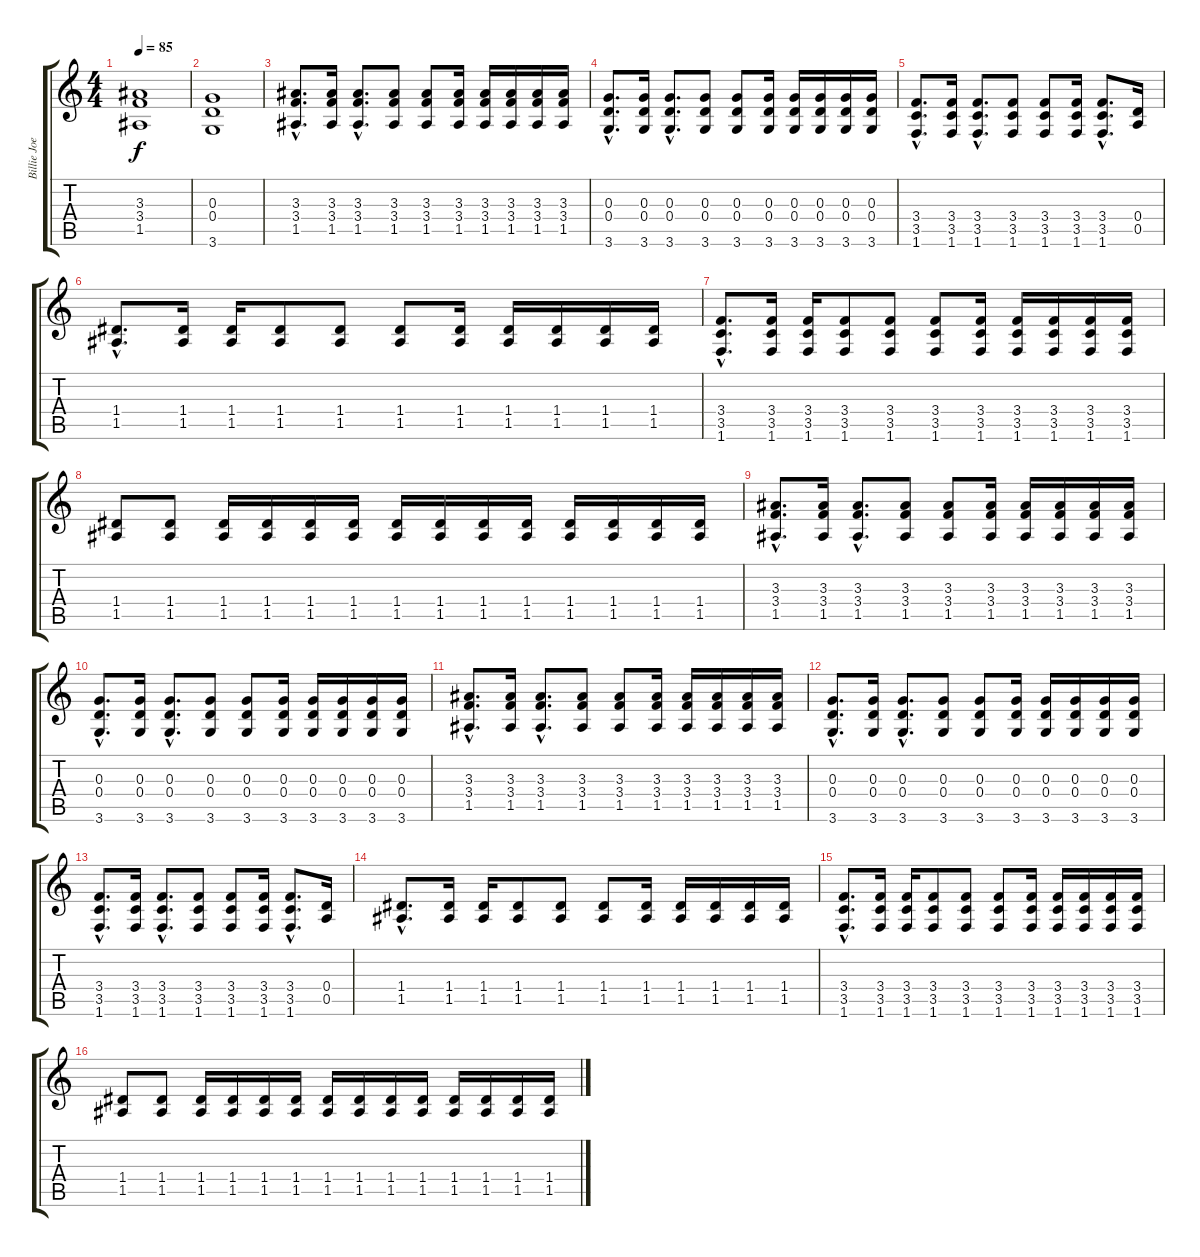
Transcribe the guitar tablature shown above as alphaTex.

\track ("Billie Joe Armstrong" "Billie Joe") {instrument electricguitarclean}
\staff {score tabs}
\tuning (E4 B3 G3 D3 A2 E2) {hide}
\ts (4 4)
\tempo 85
\clef g2
\ks c
(3.3 3.4 1.5).1{dy f instrument electricguitarclean} |
(0.3 0.4 3.6).1 |
(3.3{hac} 3.4{hac} 1.5{hac}).8{d} (3.3 3.4 1.5).16 (3.3{hac} 3.4{hac} 1.5{hac}).8{d} (3.3 3.4 1.5).8 (3.3 3.4 1.5).8 (3.3 3.4 1.5).16 (3.3 3.4 1.5).16 (3.3 3.4 1.5).16 (3.3 3.4 1.5).16 (3.3 3.4 1.5).16 |
(0.3{hac} 0.4{hac} 3.6{hac}).8{d} (0.3 0.4 3.6).16 (0.3{hac} 0.4{hac} 3.6{hac}).8{d} (0.3 0.4 3.6).8 (0.3 0.4 3.6).8 (0.3 0.4 3.6).16 (0.3 0.4 3.6).16 (0.3 0.4 3.6).16 (0.3 0.4 3.6).16 (0.3 0.4 3.6).16 |
(3.4{hac} 3.5{hac} 1.6{hac}).8{d} (3.4 3.5 1.6).16 (3.4{hac} 3.5{hac} 1.6{hac}).8{d} (3.4 3.5 1.6).8 (3.4 3.5 1.6).8 (3.4 3.5 1.6).16 (3.4{hac} 3.5{hac} 1.6{hac}).8{d} (0.4 0.5).16 |
(1.4{hac} 1.5{hac}).8{d} (1.4 1.5).16 (1.4 1.5).16 (1.4 1.5).8 (1.4 1.5).8 (1.4 1.5).8 (1.4 1.5).16 (1.4 1.5).16 (1.4 1.5).16 (1.4 1.5).16 (1.4 1.5).16 |
(3.4{hac} 3.5{hac} 1.6{hac}).8{d} (3.4 3.5 1.6).16 (3.4 3.5 1.6).16 (3.4 3.5 1.6).8 (3.4 3.5 1.6).8 (3.4 3.5 1.6).8 (3.4 3.5 1.6).16 (3.4 3.5 1.6).16 (3.4 3.5 1.6).16 (3.4 3.5 1.6).16 (3.4 3.5 1.6).16 |
(1.4 1.5).8 (1.4 1.5).8 (1.4 1.5).16 (1.4 1.5).16 (1.4 1.5).16 (1.4 1.5).16 (1.4 1.5).16 (1.4 1.5).16 (1.4 1.5).16 (1.4 1.5).16 (1.4 1.5).16 (1.4 1.5).16 (1.4 1.5).16 (1.4 1.5).16 |
(3.3{hac} 3.4{hac} 1.5{hac}).8{d} (3.3 3.4 1.5).16 (3.3{hac} 3.4{hac} 1.5{hac}).8{d} (3.3 3.4 1.5).8 (3.3 3.4 1.5).8 (3.3 3.4 1.5).16 (3.3 3.4 1.5).16 (3.3 3.4 1.5).16 (3.3 3.4 1.5).16 (3.3 3.4 1.5).16 |
(0.3{hac} 0.4{hac} 3.6{hac}).8{d} (0.3 0.4 3.6).16 (0.3{hac} 0.4{hac} 3.6{hac}).8{d} (0.3 0.4 3.6).8 (0.3 0.4 3.6).8 (0.3 0.4 3.6).16 (0.3 0.4 3.6).16 (0.3 0.4 3.6).16 (0.3 0.4 3.6).16 (0.3 0.4 3.6).16 |
(3.3{hac} 3.4{hac} 1.5{hac}).8{d} (3.3 3.4 1.5).16 (3.3{hac} 3.4{hac} 1.5{hac}).8{d} (3.3 3.4 1.5).8 (3.3 3.4 1.5).8 (3.3 3.4 1.5).16 (3.3 3.4 1.5).16 (3.3 3.4 1.5).16 (3.3 3.4 1.5).16 (3.3 3.4 1.5).16 |
(0.3{hac} 0.4{hac} 3.6{hac}).8{d} (0.3 0.4 3.6).16 (0.3{hac} 0.4{hac} 3.6{hac}).8{d} (0.3 0.4 3.6).8 (0.3 0.4 3.6).8 (0.3 0.4 3.6).16 (0.3 0.4 3.6).16 (0.3 0.4 3.6).16 (0.3 0.4 3.6).16 (0.3 0.4 3.6).16 |
(3.4{hac} 3.5{hac} 1.6{hac}).8{d} (3.4 3.5 1.6).16 (3.4{hac} 3.5{hac} 1.6{hac}).8{d} (3.4 3.5 1.6).8 (3.4 3.5 1.6).8 (3.4 3.5 1.6).16 (3.4{hac} 3.5{hac} 1.6{hac}).8{d} (0.4 0.5).16 |
(1.4{hac} 1.5{hac}).8{d} (1.4 1.5).16 (1.4 1.5).16 (1.4 1.5).8 (1.4 1.5).8 (1.4 1.5).8 (1.4 1.5).16 (1.4 1.5).16 (1.4 1.5).16 (1.4 1.5).16 (1.4 1.5).16 |
(3.4{hac} 3.5{hac} 1.6{hac}).8{d} (3.4 3.5 1.6).16 (3.4 3.5 1.6).16 (3.4 3.5 1.6).8 (3.4 3.5 1.6).8 (3.4 3.5 1.6).8 (3.4 3.5 1.6).16 (3.4 3.5 1.6).16 (3.4 3.5 1.6).16 (3.4 3.5 1.6).16 (3.4 3.5 1.6).16 |
(1.4 1.5).8 (1.4 1.5).8 (1.4 1.5).16 (1.4 1.5).16 (1.4 1.5).16 (1.4 1.5).16 (1.4 1.5).16 (1.4 1.5).16 (1.4 1.5).16 (1.4 1.5).16 (1.4 1.5).16 (1.4 1.5).16 (1.4 1.5).16 (1.4 1.5).16
